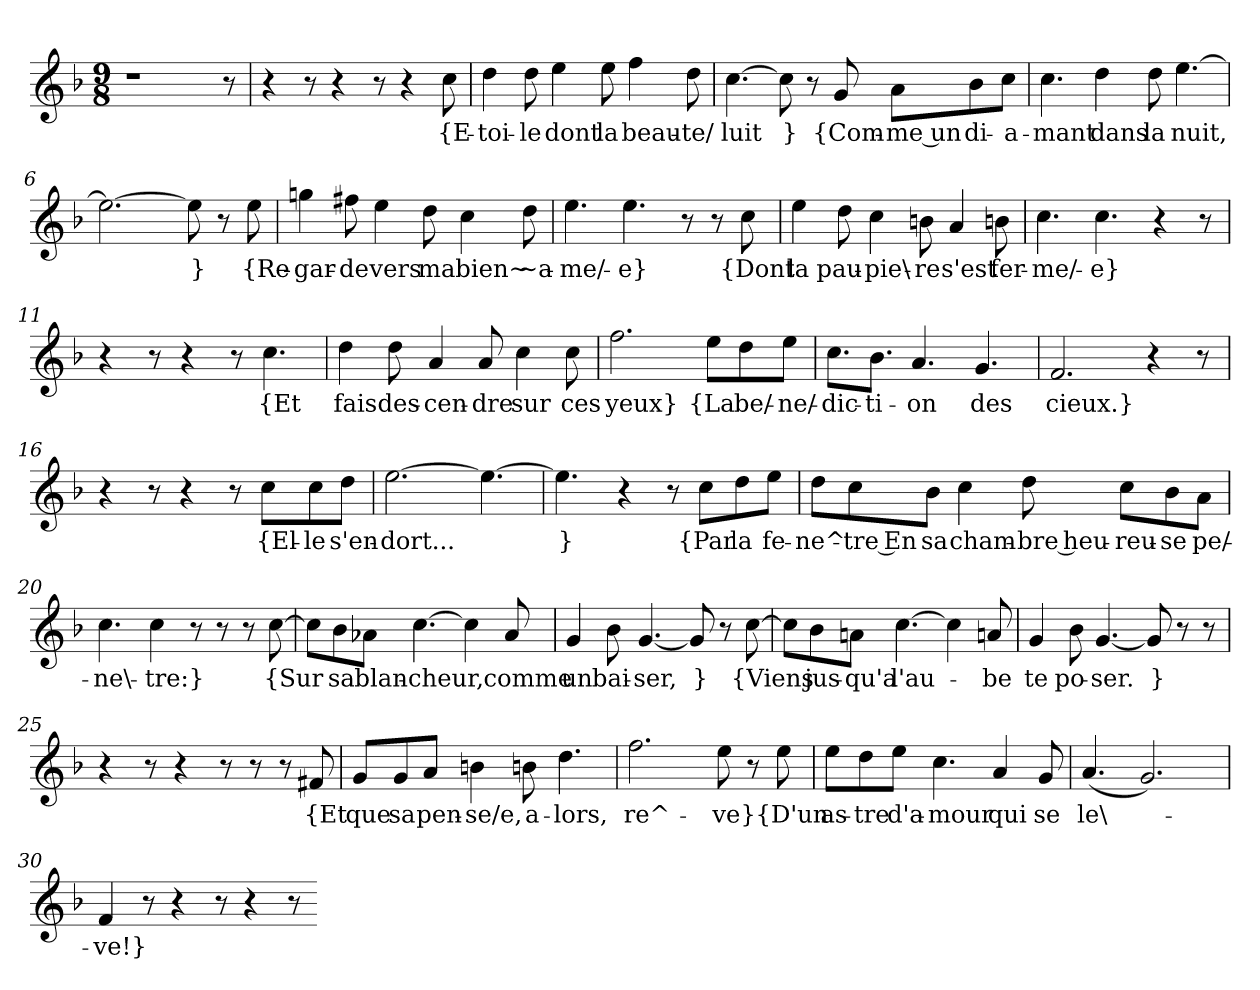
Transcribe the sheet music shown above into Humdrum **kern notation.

**kern	**text
*part1	*part1
*staff1	*staff1
*clefG2	*
*k[b-]	*
*M9/8	*
=1	=1
1r	.
8r	.
=2	=2
4r	.
8r	.
4r	.
8r	.
4r	.
8cc	{E-
=3	=3
4dd	-toi-
8dd	-le
4ee	dont
8ee	la
4ff	beau-
8dd	-te/
=4	=4
[4.cc	luit
8cc]	}
8r	.
8g	{Com-
8a\L	-me un
8b-\	di-
8cc\J	-a-
=5	=5
4.cc	-mant
4dd	dans
8dd	la
[4.ee	nuit,
=6	=6
2.ee_	.
8ee]	}
8r	.
8ee	{Re-
=7	=7
4ggn	-gar-
8ff#X	-de
4ee	vers
8dd	ma
4cc	bien~
8dd	~a-
=8	=8
4.ee	-me/-
4.ee	-e}
8r	.
8r	.
8cc	{Dont
=9	=9
4ee	la
8dd	pau-
4cc	-pie\-
8bn	-re
4a	s'est
8bn	fer-
=10	=10
4.cc	-me/-
4.cc	-e}
4r	.
8r	.
=11	=11
4r	.
8r	.
4r	.
8r	.
4.cc	{Et
=12	=12
4dd	fais
8dd	des-
4a	-cen-
8a	-dre
4cc	sur
8cc	ces
=13	=13
2.ff	yeux}
8ee\L	{La
8dd\	be/-
8ee\J	-ne/-
=14	=14
8.cc\L	-dic-
8.b-\J	-ti-
4.a	-on
4.g	des
=15	=15
2.f	cieux.}
4r	.
8r	.
=16	=16
4r	.
8r	.
4r	.
8r	.
8cc\L	{El-
8cc\	-le
8dd\J	s'en-
=17	=17
[2.ee	-dort...
4.ee_	.
=18	=18
4.ee]	}
4r	.
8r	.
8cc\L	{Par
8dd\	la
8ee\J	fe-
=19	=19
8dd\L	-ne^-
8cc\	-tre En
8b-\J	sa
4cc	cham-
8dd	-bre heu-
8cc\L	-reu-
8b-\	-se
8a\J	pe/-
=20	=20
4.cc	-ne\-
4cc	-tre:}
8r	.
8r	.
8r	.
[8cc	{Sur
=21	=21
8cc\L]	.
8b-\	sa
8a-X\J	blan-
[4.cc	-cheur,
4cc]	.
8a-	comme
=22	=22
4g	un
8b-	bai-
[4.g	-ser,
8g]	}
8r	.
[8cc	{Viens
=23	=23
8cc\L]	.
8b-\	jus-
8an\J	-qu'a
[4.cc	l'au-
4cc]	.
8an	-be
=24	=24
4g	te
8b-	po-
[4.g	-ser.
8g]	}
8r	.
8r	.
=25	=25
4r	.
8r	.
4r	.
8r	.
8r	.
8r	.
8f#X	{Et
=26	=26
8g/L	que
8g/	sa
8a/J	pen-
4bn	-se/e,
8bn	a-
4.dd	-lors,
=27	=27
2.ff	re^-
8ee	-ve}
8r	.
8ee	{D'un
=28	=28
8ee\L	as-
8dd\	-tre
8ee\J	d'a-
4.cc	-mour
4a	qui
8g	se
=29	=29
(4.a	le\-
2.g)	.
=30	=30
4f	-ve!}
8r	.
4r	.
8r	.
4r	.
8r	.
=-	=-
*-	*-
